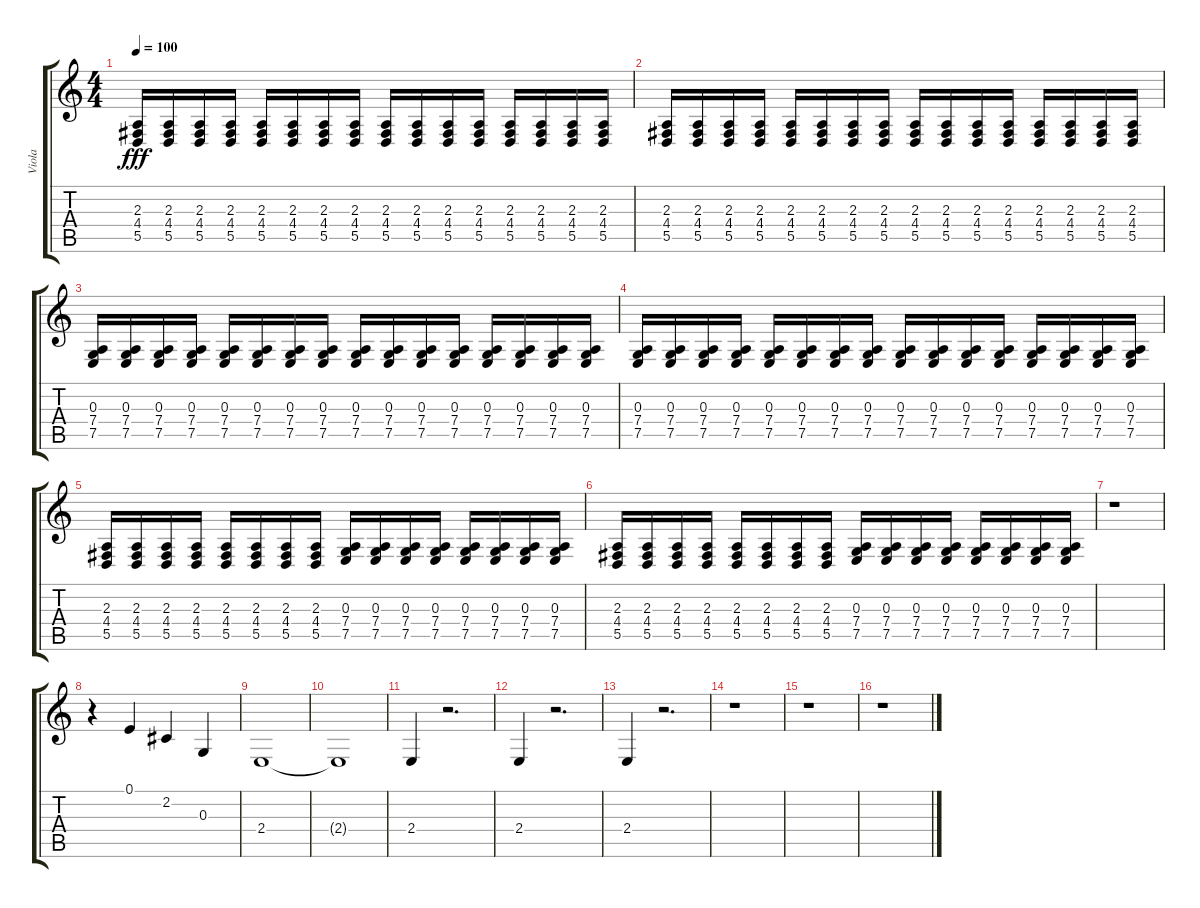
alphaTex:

\track ("Viola" "Viola") {instrument stringensemble1}
\staff {score tabs}
\tuning (E4 B3 G3 D3 A2 E2) {hide}
\ts (4 4)
\tempo 100
\clef g2
\ks c
(2.3 4.4 5.5).16{dy fff} (2.3 4.4 5.5).16 (2.3 4.4 5.5).16 (2.3 4.4 5.5).16 (2.3 4.4 5.5).16 (2.3 4.4 5.5).16 (2.3 4.4 5.5).16 (2.3 4.4 5.5).16 (2.3 4.4 5.5).16 (2.3 4.4 5.5).16 (2.3 4.4 5.5).16 (2.3 4.4 5.5).16 (2.3 4.4 5.5).16 (2.3 4.4 5.5).16 (2.3 4.4 5.5).16 (2.3 4.4 5.5).16 |
(2.3 4.4 5.5).16 (2.3 4.4 5.5).16 (2.3 4.4 5.5).16 (2.3 4.4 5.5).16 (2.3 4.4 5.5).16 (2.3 4.4 5.5).16 (2.3 4.4 5.5).16 (2.3 4.4 5.5).16 (2.3 4.4 5.5).16 (2.3 4.4 5.5).16 (2.3 4.4 5.5).16 (2.3 4.4 5.5).16 (2.3 4.4 5.5).16 (2.3 4.4 5.5).16 (2.3 4.4 5.5).16 (2.3 4.4 5.5).16 |
(0.3 7.4 7.5).16 (0.3 7.4 7.5).16 (0.3 7.4 7.5).16 (0.3 7.4 7.5).16 (0.3 7.4 7.5).16 (0.3 7.4 7.5).16 (0.3 7.4 7.5).16 (0.3 7.4 7.5).16 (0.3 7.4 7.5).16 (0.3 7.4 7.5).16 (0.3 7.4 7.5).16 (0.3 7.4 7.5).16 (0.3 7.4 7.5).16 (0.3 7.4 7.5).16 (0.3 7.4 7.5).16 (0.3 7.4 7.5).16 |
(0.3 7.4 7.5).16 (0.3 7.4 7.5).16 (0.3 7.4 7.5).16 (0.3 7.4 7.5).16 (0.3 7.4 7.5).16 (0.3 7.4 7.5).16 (0.3 7.4 7.5).16 (0.3 7.4 7.5).16 (0.3 7.4 7.5).16 (0.3 7.4 7.5).16 (0.3 7.4 7.5).16 (0.3 7.4 7.5).16 (0.3 7.4 7.5).16 (0.3 7.4 7.5).16 (0.3 7.4 7.5).16 (0.3 7.4 7.5).16 |
(2.3 4.4 5.5).16 (2.3 4.4 5.5).16 (2.3 4.4 5.5).16 (2.3 4.4 5.5).16 (2.3 4.4 5.5).16 (2.3 4.4 5.5).16 (2.3 4.4 5.5).16 (2.3 4.4 5.5).16 (0.3 7.4 7.5).16 (0.3 7.4 7.5).16 (0.3 7.4 7.5).16 (0.3 7.4 7.5).16 (0.3 7.4 7.5).16 (0.3 7.4 7.5).16 (0.3 7.4 7.5).16 (0.3 7.4 7.5).16 |
(2.3 4.4 5.5).16 (2.3 4.4 5.5).16 (2.3 4.4 5.5).16 (2.3 4.4 5.5).16 (2.3 4.4 5.5).16 (2.3 4.4 5.5).16 (2.3 4.4 5.5).16 (2.3 4.4 5.5).16 (0.3 7.4 7.5).16 (0.3 7.4 7.5).16 (0.3 7.4 7.5).16 (0.3 7.4 7.5).16 (0.3 7.4 7.5).16 (0.3 7.4 7.5).16 (0.3 7.4 7.5).16 (0.3 7.4 7.5).16 |
r.1 |
r.4 0.1.4 2.2.4 0.3.4 |
2.4.1 |
2.4{t}.1 |
2.4.4 r.2{d} |
2.4.4 r.2{d} |
2.4.4 r.2{d} |
r.1 |
r.1 |
r.1
